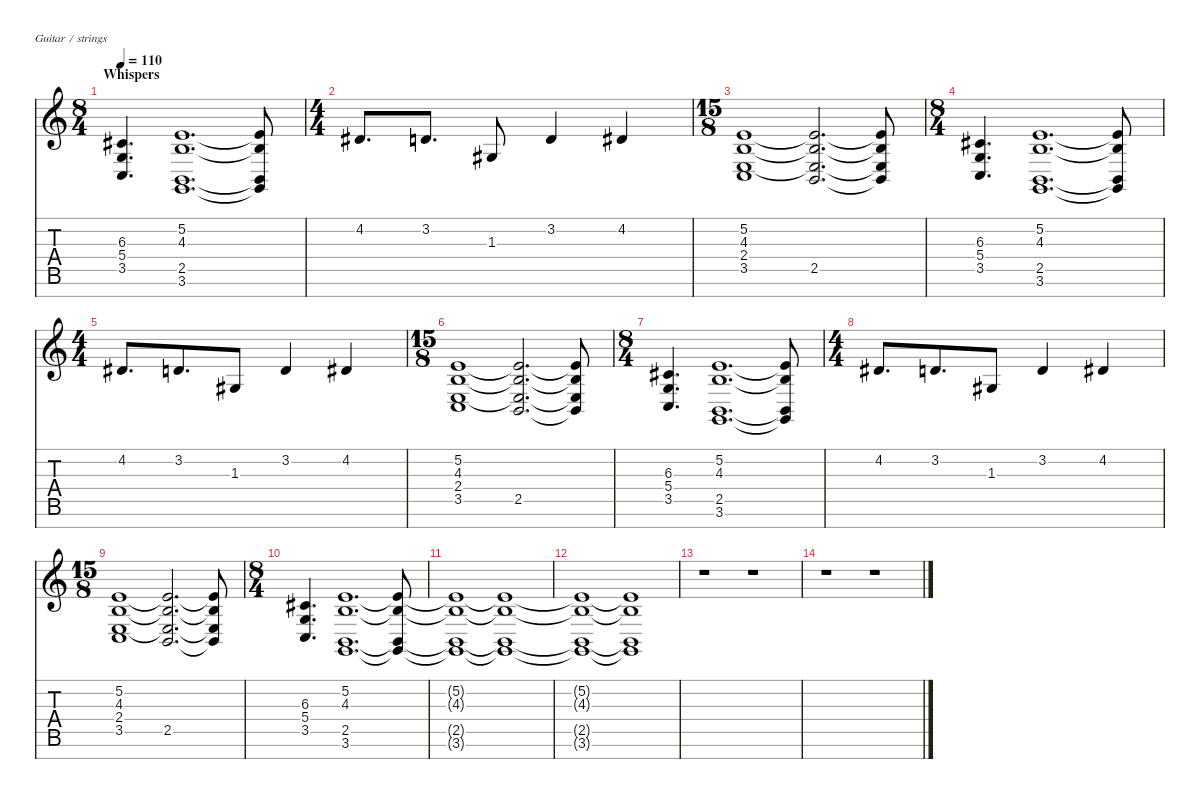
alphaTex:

\defaultSystemsLayout 4
\hideDynamics
\bracketExtendMode nobrackets
\singleTrackTrackNamePolicy hidden
\multiTrackTrackNamePolicy hidden
\firstSystemTrackNameMode fullname
\firstSystemTrackNameOrientation horizontal
\otherSystemsTrackNameOrientation horizontal
\track ("Keyboards/Others" "vln.") {instrument stringensemble1}
\staff {score tabs}
\tuning (E4 B3 G3 D3 A2 E2 B1)
\ts (8 4)
\section ("" "Whispers")
\tempo 110
\clef g2
\ks c
(6.3{acc #} 5.4 3.5).4{d dy f instrument accordion beam Up} (5.2 4.3 2.5 3.6).1{d beam Up} (5.2{t} 4.3{t} 2.5{t} 3.6{t}).8{beam Up} |
\ts (4 4)
\beaming (8 2 2 2 2)
4.2{acc #}.8{d beam Up} 3.2.8{d beam Up} 1.3{acc #}.8{beam Up} 3.2.4{beam Up} 4.2{acc #}.4{beam Up} |
\ts (15 8)
\beaming (8 15)
(5.2 4.3 2.4 3.5).1{beam Up} (5.2{t} 4.3{t} 2.4{t} 2.5).2{d beam Up} (5.2{t} 4.3{t} 2.4{t} 2.5{t}).8{beam Up} |
\ts (8 4)
\beaming (8 16)
(6.3{acc #} 5.4 3.5).4{d beam Up} (5.2 4.3 2.5 3.6).1{d beam Up} (5.2{t} 4.3{t} 2.5{t} 3.6{t}).8{beam Up} |
\ts (4 4)
\beaming (8 8)
4.2{acc #}.8{d beam Up} 3.2.8{d beam Up} 1.3{acc #}.8{beam Up} 3.2.4{beam Up} 4.2{acc #}.4{beam Up} |
\ts (15 8)
\beaming (8 15)
(5.2 4.3 2.4 3.5).1{beam Up} (5.2{t} 4.3{t} 2.4{t} 2.5).2{d beam Up} (5.2{t} 4.3{t} 2.4{t} 2.5{t}).8{beam Up} |
\ts (8 4)
\beaming (8 16)
(6.3{acc #} 5.4 3.5).4{d beam Up} (5.2 4.3 2.5 3.6).1{d beam Up} (5.2{t} 4.3{t} 2.5{t} 3.6{t}).8{beam Up} |
\ts (4 4)
\beaming (8 8)
4.2{acc #}.8{d beam Up} 3.2.8{d beam Up} 1.3{acc #}.8{beam Up} 3.2.4{beam Up} 4.2{acc #}.4{beam Up} |
\ts (15 8)
\beaming (8 15)
(5.2 4.3 2.4 3.5).1{beam Up} (5.2{t} 4.3{t} 2.4{t} 2.5).2{d beam Up} (5.2{t} 4.3{t} 2.4{t} 2.5{t}).8{beam Up} |
\ts (8 4)
\beaming (8 16)
(6.3{acc #} 5.4 3.5).4{d beam Up} (5.2 4.3 2.5 3.6).1{d beam Up} (5.2{t} 4.3{t} 2.5{t} 3.6{t}).8{beam Up} |
\beaming (8 4 4 4 4)
(5.2{t} 4.3{t} 2.5{t} 3.6{t}).1{beam Up} (5.2{t} 4.3{t} 2.5{t} 3.6{t}).1{beam Up} |
(5.2{t} 4.3{t} 2.5{t} 3.6{t}).1{beam Up} (5.2{t} 4.3{t} 2.5{t} 3.6{t}).1{beam Up} |
r.1{beam Down} r.1{beam Down} |
r.1{beam Down} r.1{beam Down}
